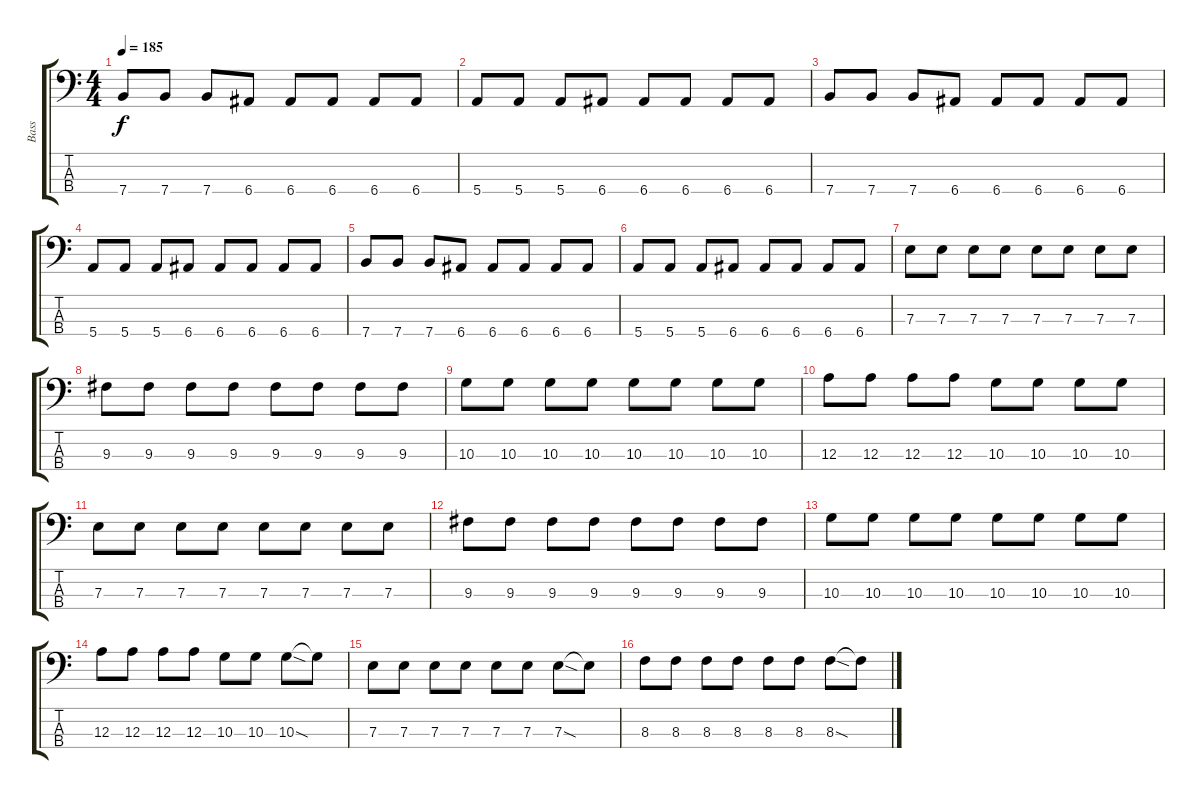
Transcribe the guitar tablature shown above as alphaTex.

\track ("Bass" "Bass") {instrument electricbasspick}
\staff {score tabs}
\tuning (G2 D2 A1 E1) {hide}
\ts (4 4)
\tempo 185
\clef f4
\ks c
7.4.8{dy f} 7.4.8 7.4.8 6.4.8 6.4.8 6.4.8 6.4.8 6.4.8 |
5.4.8 5.4.8 5.4.8 6.4.8 6.4.8 6.4.8 6.4.8 6.4.8 |
7.4.8 7.4.8 7.4.8 6.4.8 6.4.8 6.4.8 6.4.8 6.4.8 |
5.4.8 5.4.8 5.4.8 6.4.8 6.4.8 6.4.8 6.4.8 6.4.8 |
7.4.8 7.4.8 7.4.8 6.4.8 6.4.8 6.4.8 6.4.8 6.4.8 |
5.4.8 5.4.8 5.4.8 6.4.8 6.4.8 6.4.8 6.4.8 6.4.8 |
7.3.8 7.3.8 7.3.8 7.3.8 7.3.8 7.3.8 7.3.8 7.3.8 |
9.3.8 9.3.8 9.3.8 9.3.8 9.3.8 9.3.8 9.3.8 9.3.8 |
10.3.8 10.3.8 10.3.8 10.3.8 10.3.8 10.3.8 10.3.8 10.3.8 |
12.3.8 12.3.8 12.3.8 12.3.8 10.3.8 10.3.8 10.3.8 10.3.8 |
7.3.8 7.3.8 7.3.8 7.3.8 7.3.8 7.3.8 7.3.8 7.3.8 |
9.3.8 9.3.8 9.3.8 9.3.8 9.3.8 9.3.8 9.3.8 9.3.8 |
10.3.8 10.3.8 10.3.8 10.3.8 10.3.8 10.3.8 10.3.8 10.3.8 |
12.3.8 12.3.8 12.3.8 12.3.8 10.3.8 10.3.8 10.3{sod}.8 10.3{t}.8 |
7.3.8 7.3.8 7.3.8 7.3.8 7.3.8 7.3.8 7.3{sod}.8 7.3{t}.8 |
8.3.8 8.3.8 8.3.8 8.3.8 8.3.8 8.3.8 8.3{sod}.8 8.3{t}.8
